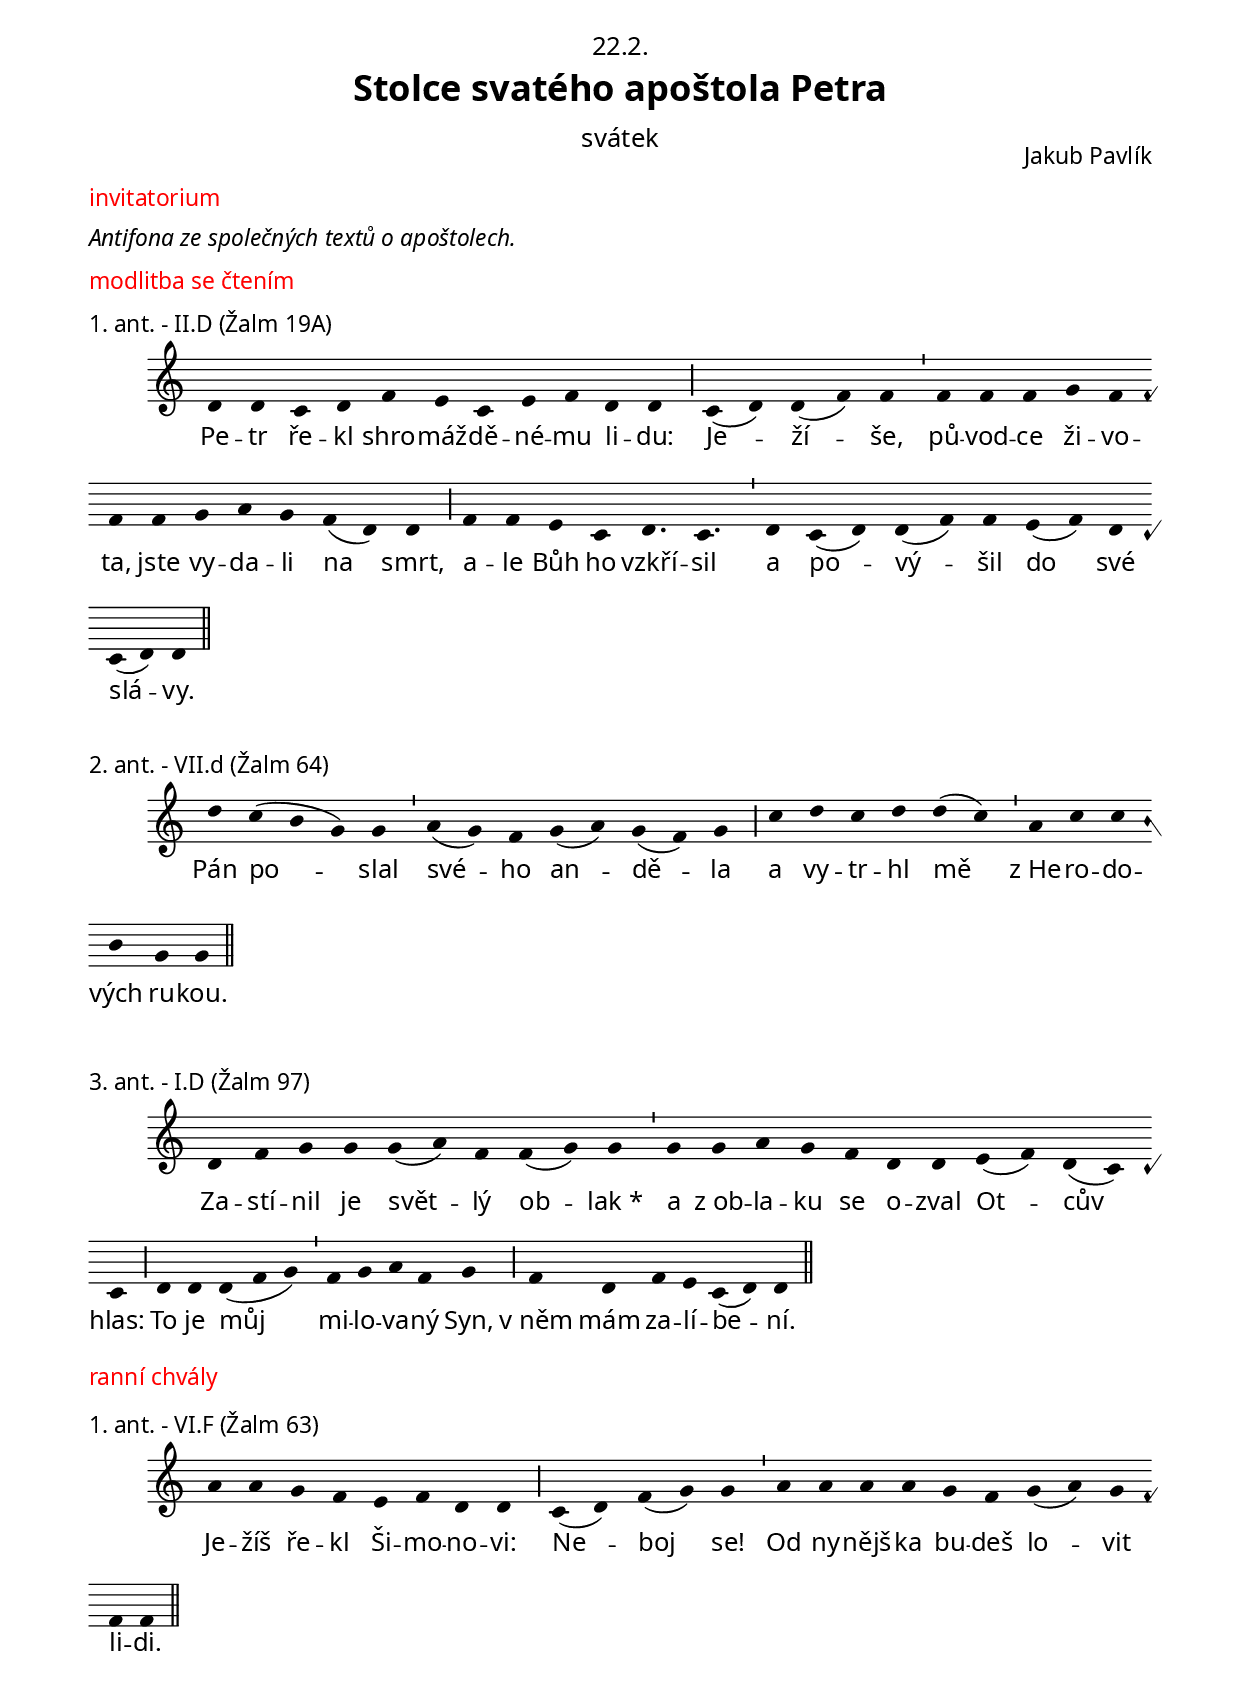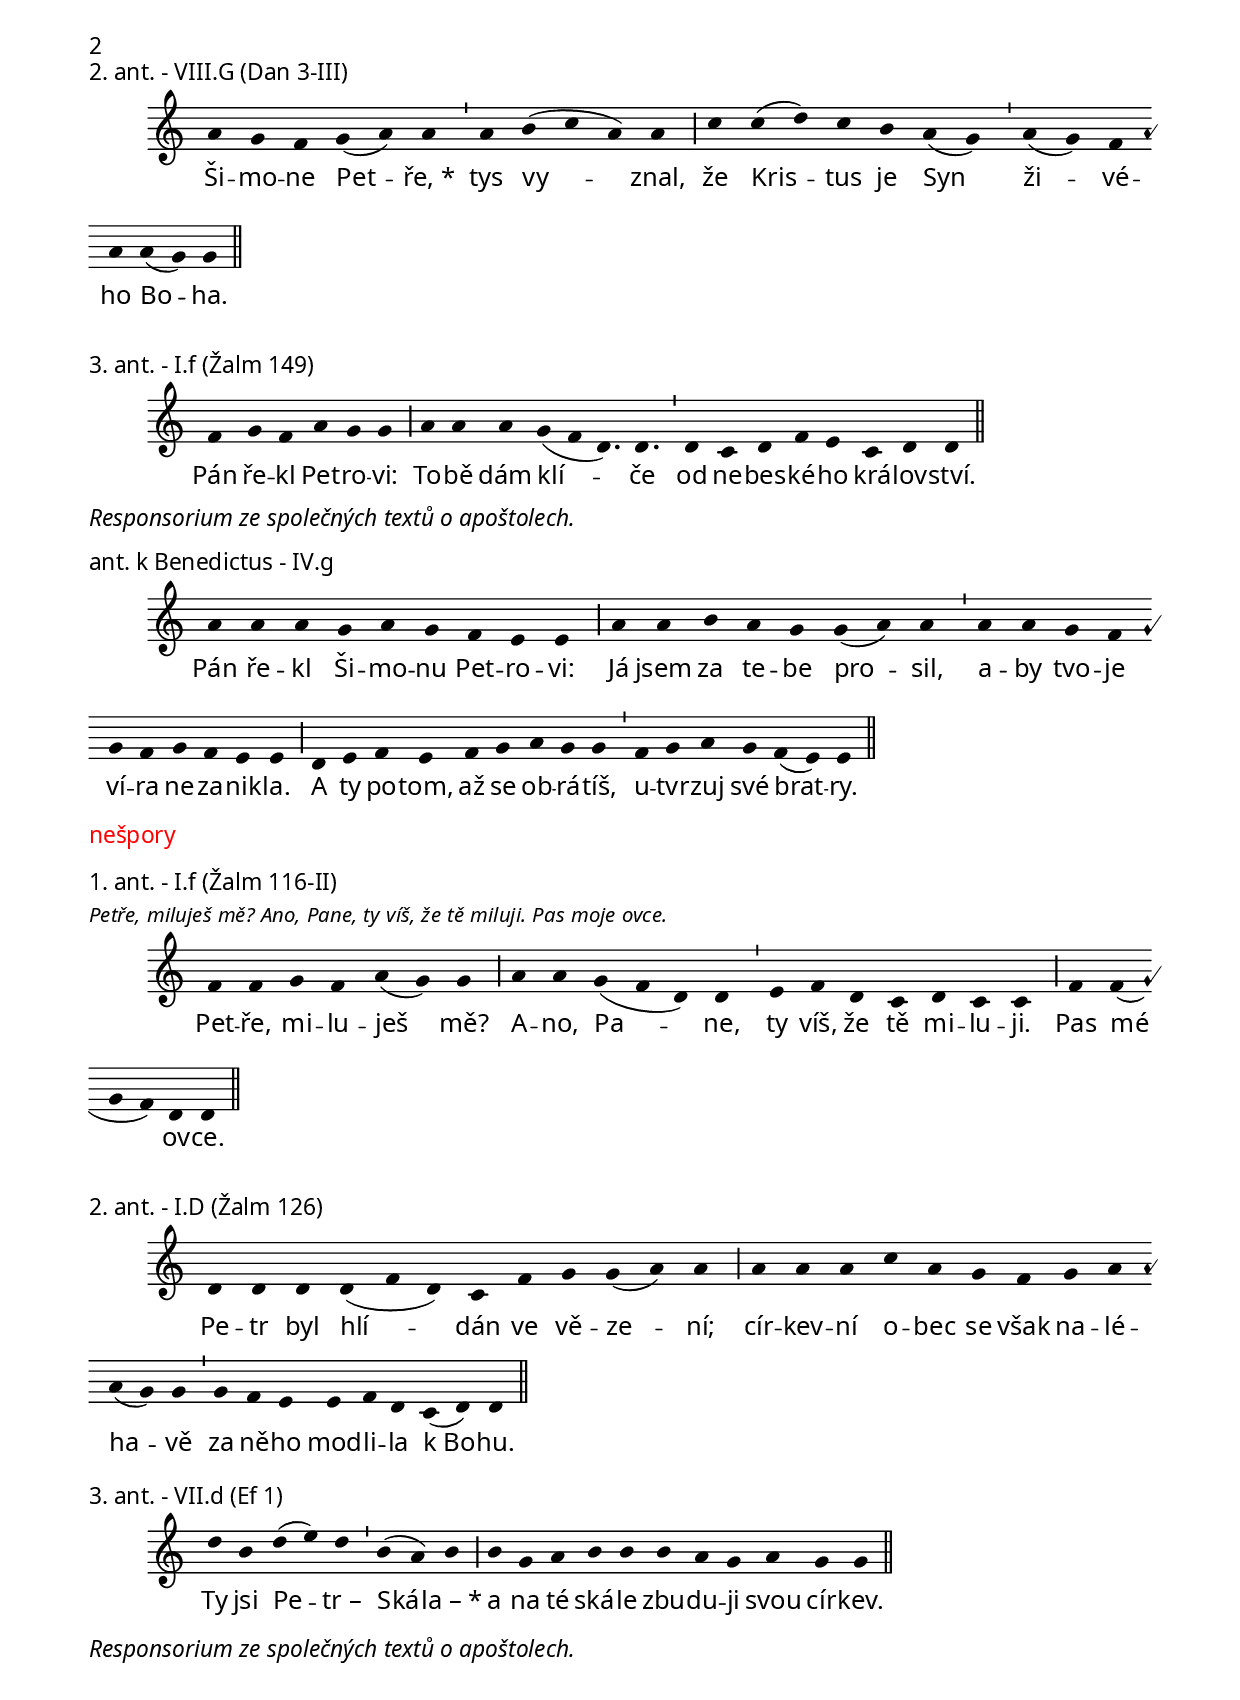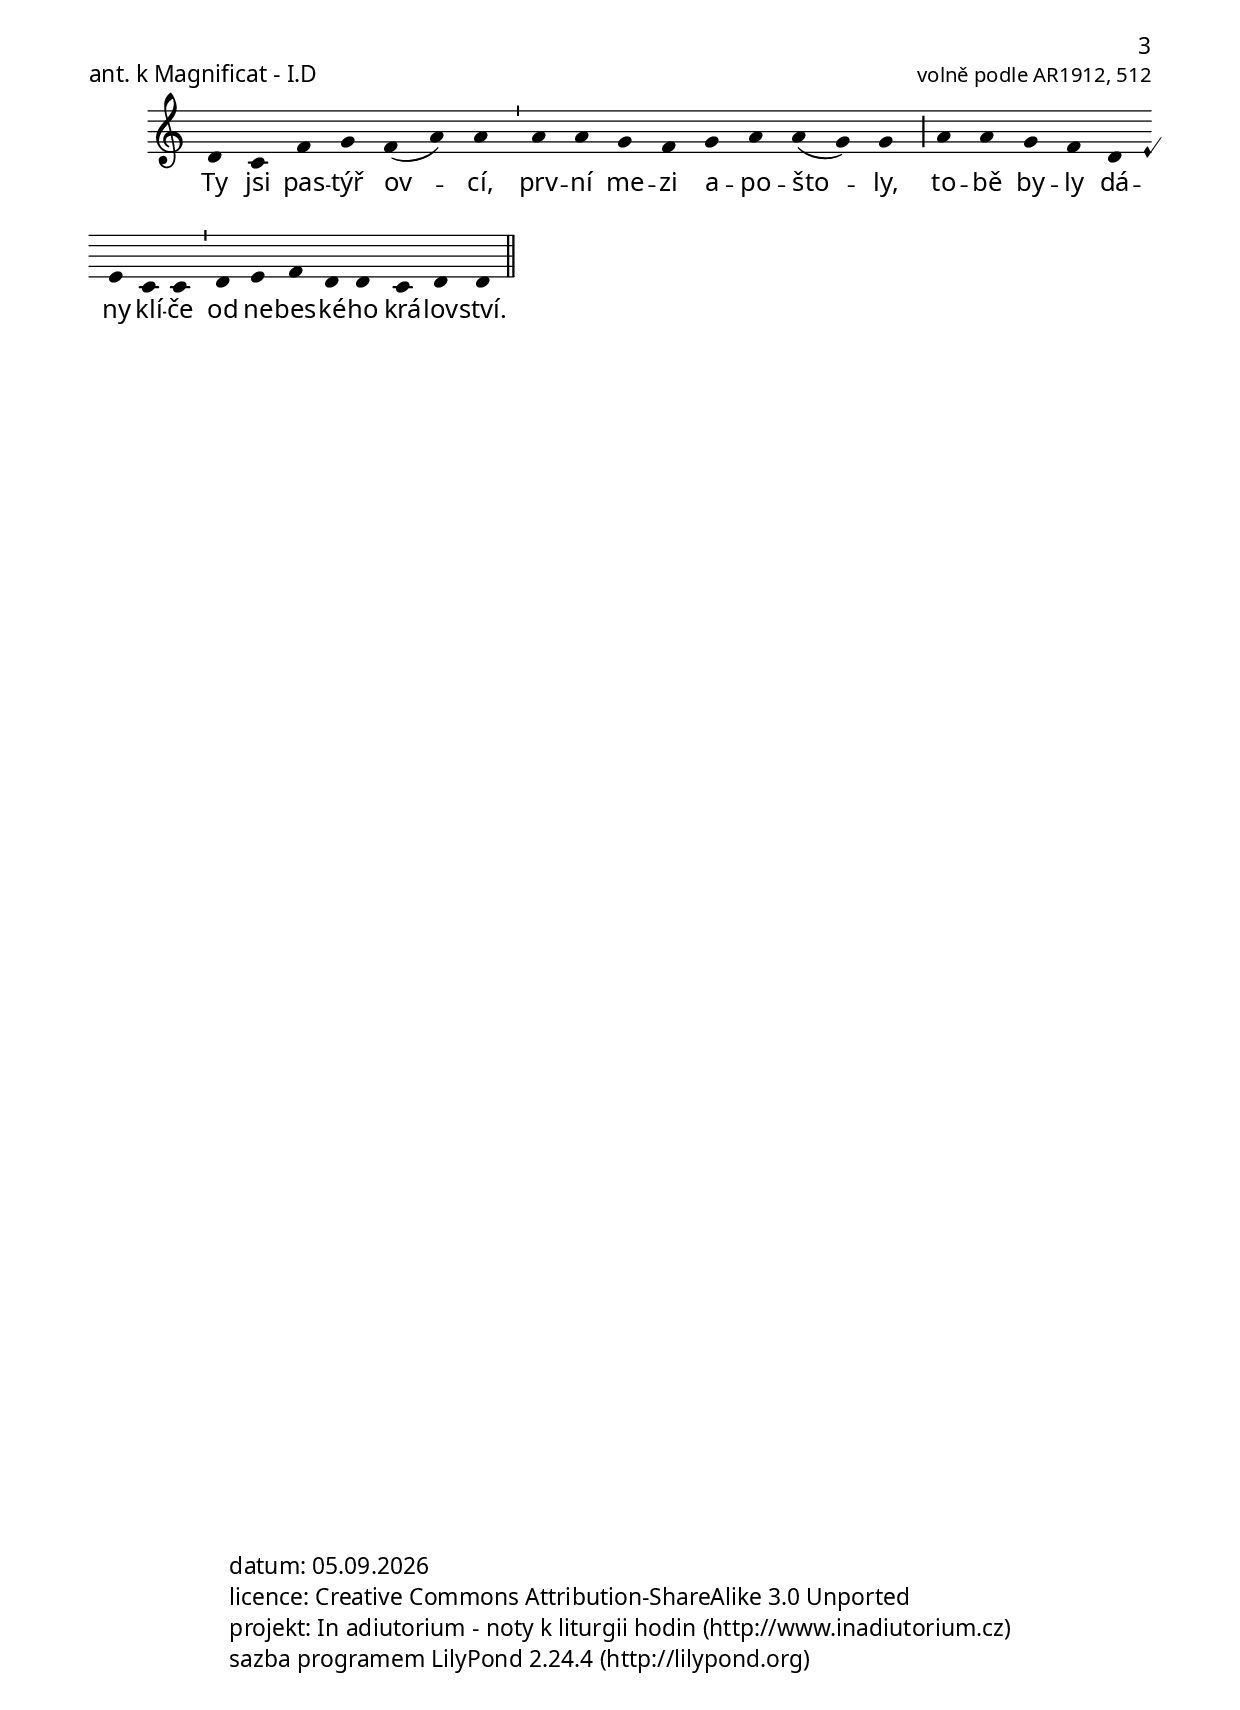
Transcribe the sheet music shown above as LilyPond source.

\version "2.16.0"

\include "../spolecne.ly"
\include "../dilyresponsorii.ly"

\header {
  title = \markup\titleSvatek
            "Stolce svatého apoštola Petra"
            svátek
            22.2.
  composer = "Jakub Pavlík"
}

\markup {\nadpisHodinka {"invitatorium"}}

\markup\italic{Antifona ze společných textů o apoštolech.}

\markup {\nadpisHodinka {"modlitba se čtením"}}

\score {
  \relative c' {
    \choralniRezim
    d4 d c d f e c e f d d \barMaior
    c( d) d( f) f \barMin
    f f f g f f
    f g a g f( d) d \barMaior
    f f e c d4. c \barMin
    d4 c( d) d( f) f e( f) d c( d) d \barFinalis
  }
  \addlyrics {
    Pe -- tr ře -- kl shro -- máž -- dě -- né -- mu li -- du:
    Je -- ží -- še,
    pů -- vod -- ce ži -- vo -- ta,
    jste vy -- da -- li na smrt,
    a -- le Bůh ho vzkří -- sil
    a po -- vý -- šil do své slá -- vy.
  }
  \header {
    quid = "1. ant."
    modus = "II"
    differentia = "D"
    psalmus = "Žalm 19A"
    id = "mc-a1"
    piece = \markup {\sestavTitulek}
  }
}

\score {
  \relative c'' {
    \choralniRezim
    d4 c( b g) g \barMin
    a( g) f g( a) g( f) g \barMaior
    c d c d d( c) \barMin
    a c c b g g \barFinalis
  }
  \addlyrics {
    Pán po -- slal
    své -- ho an -- dě -- la
    a vy -- tr -- hl mě
    z_He -- ro -- do -- vých ru -- kou.
  }
  \header {
    quid = "2. ant."
    modus = "VII"
    differentia = "d"
    psalmus = "Žalm 64"
    id = "mc-a2"
    piece = \markup {\sestavTitulek}
  }
}

\score {
  \relative c' {
    \choralniRezim
    d4 f g g g( a) f f( g) g \barMin
    g g a g f d d e( f) d( c) c \barMaior
    d d d( f g) \barMin f g a f g \barMaior
    f d f e c( d) d \barFinalis
  }
  \addlyrics {
    Za -- stí -- nil je svět -- lý ob -- lak_*
    a z_ob -- la -- ku se o -- zval Ot -- cův hlas:
    To je můj mi -- lo -- va -- ný Syn,
    v_něm mám za -- lí -- be -- ní.
  }
  \header {
    quid = "3. ant."
    modus = "I"
    differentia = "D"
    psalmus = "Žalm 97"
    id = "mc-a3"
    fial = "sanktoral/0806promenenipane.ly#2ne-a2"
    piece = \markup {\sestavTitulek}
  }
}

\markup {\nadpisHodinka {"ranní chvály"}}

\score {
  \relative c'' {
    \choralniRezim
    a4 a g f e f d d \barMaior
    c( d) f( g) g \barMin
    a a a a g f g( a) g f f \barFinalis
  }
  \addlyrics {
    Je -- žíš ře -- kl Ši -- mo -- no -- vi:
    Ne -- boj se!
    Od ny -- nějš -- ka bu -- deš lo -- vit li -- di.
  }
  \header {
    quid = "1. ant."
    modus = "VI"
    differentia = "F"
    psalmus = "Žalm 63"
    fial = "fial://antifony/mezidobi_nedeleC_02_10.ly#ne5c-ne2-mag"
    id = "rch-a1"
    piece = \markup {\sestavTitulek}
  }
}

\score {
  \relative c'' {
    \choralniRezim
    a4 g f g( a) a \barMin
    a b( c a) a \barMaior
    c c( d) c b a( g) \barMin
    a( g) f a a( g) g \barFinalis
  }
  \addlyrics {
    Ši -- mo -- ne Pet -- ře,_*
    tys vy -- znal,
    že Kris -- tus je Syn
    ži -- vé -- ho Bo -- ha.
  }
  \header {
    quid = "2. ant."
    modus = "VIII"
    differentia = "G"
    psalmus = "Dan 3-III"
    fial = "fial://sanktoral/0629petraapavla.ly#1ne-a1"
    id = "rch-a2"
    piece = \markup {\sestavTitulek}
  }
}

\score {
  \relative c' {
    \choralniRezim
    f4 g f a g g \barMaior
    a a a g( f d4.) d \barMin
    d4 c d f e c d d \barFinalis
  }
  \addlyrics {
    Pán ře -- kl Pet -- ro -- vi:
    To -- bě dám klí -- če
    od ne -- bes -- ké -- ho krá -- lov -- ství.
  }
  \header {
    quid = "3. ant."
    modus = "I"
    differentia = "f"
    psalmus = "Žalm 149"
    id = "rch-a3"
    piece = \markup {\sestavTitulek}
  }
}

\markup\italic{Responsorium ze společných textů o apoštolech.}

\score {
  \relative c'' {
    \choralniRezim
    a4 a a g a g f e e \barMaior
    a a b a g g( a) a \barMin
    a a g f g f g f e e \barMaior
    d e f e f g a g g \barMin
    f g a g f( e) e \barFinalis
  }
  \addlyrics {
    Pán ře -- kl Ši -- mo -- nu Pet -- ro -- vi:
    Já jsem za te -- be pro -- sil,
    a -- by tvo -- je ví -- ra ne -- za -- nik -- la.
    A ty po -- tom,  až se ob -- rá -- tíš,
    u -- tvr -- zuj své brat -- ry.
  }
  \header {
    quid = "ant. k Benedictus"
    modus = "IV"
    differentia = "g"
    psalmus = ""
    id = "rch-aben"
    fons = "kousek z: Petra a Pavla, 2. nesp., 1. a."
    piece = \markup {\sestavTitulekBezZalmu}
  }
}

\markup {\nadpisHodinka {"nešpory"}}

\score {
  \relative c' {
    \choralniRezim
    f4 f g f a( g) g \barMaior
    a a g( f d) d \barMin e f d c d c c \barMaior
    f f( g f) d d \barFinalis
  }
  \addlyrics {
    Pet -- ře, mi -- lu -- ješ mě?
    A -- no, Pa -- ne, ty víš, že tě mi -- lu -- ji.
    Pas mé ov -- ce.
  }
  \header {
    textus_approbatus = "Petře, miluješ mě?
    Ano, Pane, ty víš, že tě miluji.
    Pas moje ovce."
    quid = "1. ant."
    modus = "I"
    differentia = "f"
    psalmus = "Žalm 116-II"
    id = "ne-a1"
    piece = \markup {\sestavTitulek}
  }
}

\score {
  \relative c' {
    \choralniRezim
    d4 d d d( f d) c f g g( a) a \barMaior
    a a a c a g f g a a( g) g \barMin
    g f e e f d c( d) d \barFinalis
  }
  \addlyrics {
    Pe -- tr byl hlí -- dán ve vě -- ze -- ní;
    cír -- kev -- ní o -- bec se však na -- lé -- ha -- vě
    za ně -- ho mod -- li -- la k_Bo -- hu.
  }
  \header {
    quid = "2. ant."
    modus = "I"
    differentia = "D"
    psalmus = "Žalm 126"
    id = "ne-a2"
    piece = \markup {\sestavTitulek}
  }
}

\score {
  \relative c'' {
    \choralniRezim
    d4 b d( e) d \barMin
    b( a) b \barMaior
    b g a b b b a g a g g \barFinalis
  }
  \addlyrics {
    Ty jsi Pe -- tr_–
    Ská -- la_–_*
    a na té ská -- le zbu -- du -- ji svou cír -- kev.
  }
  \header {
    quid = "3. ant."
    modus = "VII"
    differentia = "d"
    psalmus = "Ef 1"
    fial = "fial://sanktoral/0629petraapavla.ly#1ne-a2"
    id = "ne-a3"
    piece = \markup {\sestavTitulek}
  }
}

\markup\italic{Responsorium ze společných textů o apoštolech.}

\score {
  \relative c' {
    \choralniRezim
    d4 c f g f( a) a \barMin
    a a g f g a a( g) g \barMaior
    a a g f d e c c \barMin
    d e f d d c d d \barFinalis
  }
  \addlyrics {
    Ty jsi pas -- týř ov -- cí,
    prv -- ní me -- zi a -- po -- što -- ly,
    to -- bě by -- ly dá -- ny klí -- če
    od ne -- bes -- ké -- ho krá -- lov -- ství.
  }
  \header {
    fons_externus = "volně podle AR1912, 512"
    quid = "ant. k Magnificat"
    modus = "I"
    differentia = "D"
    psalmus = ""
    id = "ne-amag"
    piece = \markup {\sestavTitulekBezZalmu}
  }
}